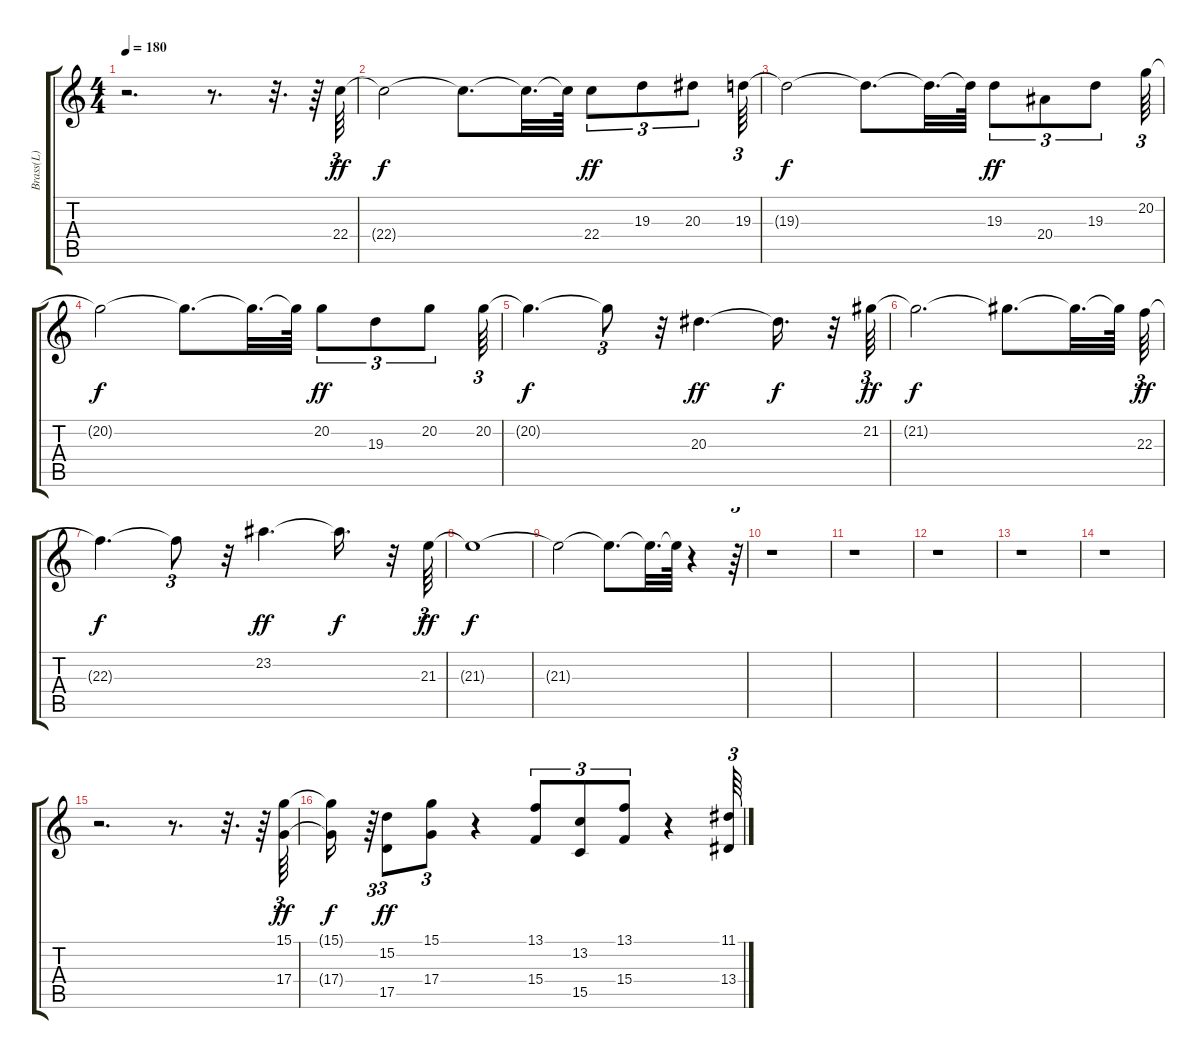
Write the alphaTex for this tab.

\track ("Brass(L)" "Brass(L)") {instrument brasssection}
\staff {score tabs}
\tuning (E4 B3 G3 D3 A2 E2) {hide}
\ts (4 4)
\tempo 180
\clef g2
\ks c
r.2{d dy ff} r.8{d} r.32{d} r.64 22.4.64{tu (3 2) balance 4} |
22.4{t}.2{dy f} 22.4{t}.8{d} 22.4{t}.32{d} 22.4{t}.64 22.4.8{tu (3 2) dy ff} 19.3.8{tu (3 2)} 20.3.8{tu (3 2)} 19.3.64{tu (3 2)} |
19.3{t}.2{dy f} 19.3{t}.8{d} 19.3{t}.32{d} 19.3{t}.64 19.3.8{tu (3 2) dy ff} 20.4.8{tu (3 2)} 19.3.8{tu (3 2)} 20.2.64{tu (3 2)} |
20.2{t}.2{dy f} 20.2{t}.8{d} 20.2{t}.32{d} 20.2{t}.64 20.2.8{tu (3 2) dy ff} 19.3.8{tu (3 2)} 20.2.8{tu (3 2)} 20.2.64{tu (3 2)} |
20.2{t}.4{d dy f} 20.2{t}.8{tu (3 2)} r.32 20.3.4{d dy ff} 20.3{t}.16{d dy f} r.32 21.2.64{tu (3 2) dy ff} |
21.2{t}.2{d dy f} 21.2{t}.8{d} 21.2{t}.32{d} 21.2{t}.64 22.3.64{tu (3 2) dy ff} |
22.3{t}.4{d dy f} 22.3{t}.8{tu (3 2)} r.32 23.2.4{d dy ff} 23.2{t}.16{d dy f} r.32 21.3.64{tu (3 2) dy ff} |
21.3{t}.1{dy f} |
21.3{t}.2 21.3{t}.8{d} 21.3{t}.32{d} 21.3{t}.64 r.4 r.64{tu (3 2)} |
r.1 |
r.1 |
r.1 |
r.1 |
r.1 |
r.2{d} r.8{d} r.32{d} r.64 (15.1 17.4).64{tu (3 2) dy ff} |
(15.1{t} 17.4{t}).16{dy f} r.64{tu (3 2)} (15.2 17.5).8{tu (3 2) dy ff} (15.1 17.4).8{tu (3 2)} r.4 (13.1 15.4).8{tu (3 2)} (13.2 15.5).8{tu (3 2)} (13.1 15.4).8{tu (3 2)} r.4 (11.1 13.4).64{tu (3 2)}
